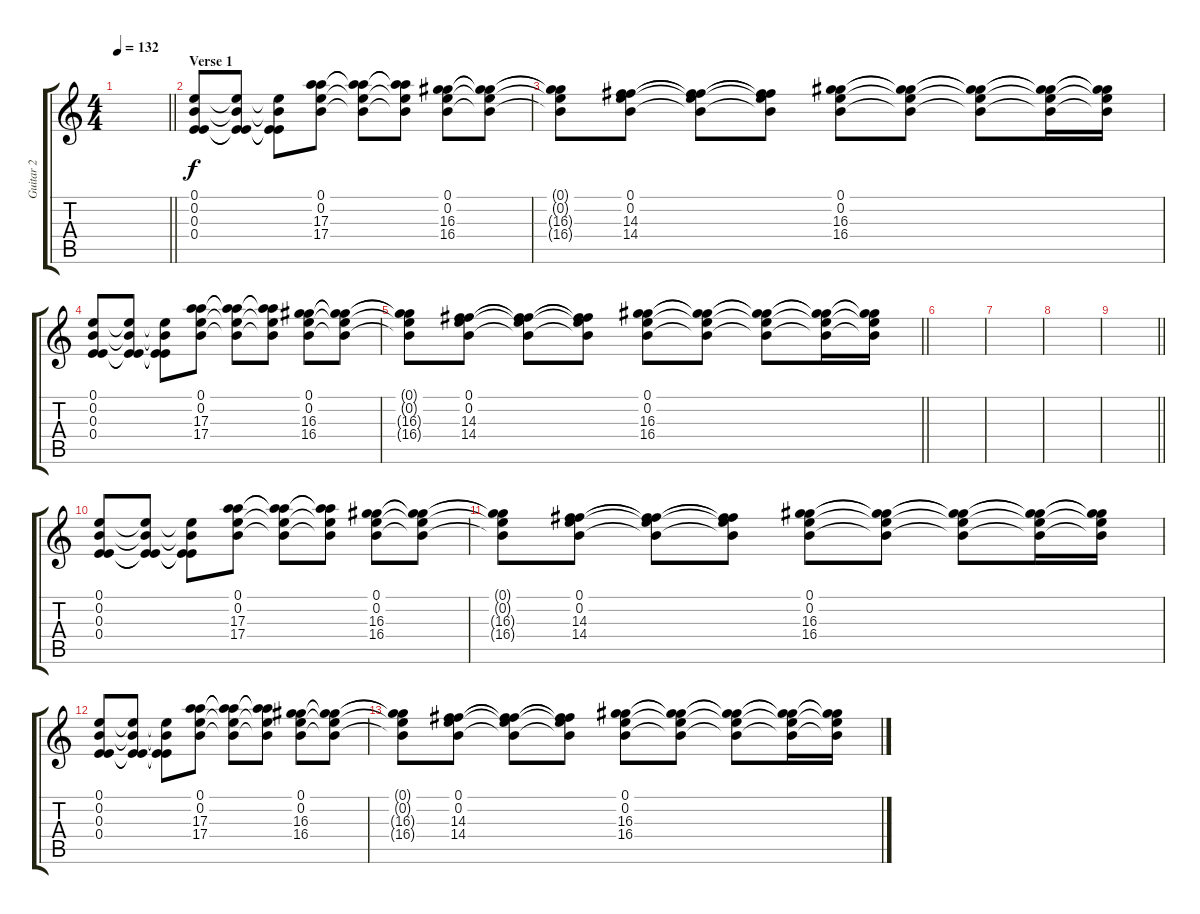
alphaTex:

\track ("Guitar 2" "Guitar 2") {instrument distortionguitar}
\staff {score tabs}
\tuning (E4 B3 E3 E3 B2 E2) {hide}
\ts (4 4)
\tempo 132
\clef g2
\barLineRight lightlight
\ks c
|
\section ("" "Verse 1")
(0.1 0.2 0.3 0.4).8 (0.1{t} 0.2{t} 0.3{t} 0.4{t}).8 (0.1{t} 0.2{t} 0.3{t} 0.4{t}).8 (0.1 0.2 17.3 17.4).8 (0.1{t} 0.2{t} 17.3{t} 17.4{t}).8 (0.1{t} 0.2{t} 17.3{t} 17.4{t}).8 (0.1 0.2 16.3 16.4).8 (0.1{t} 0.2{t} 16.3{t} 16.4{t}).8 |
(0.1{t} 0.2{t} 16.3{t} 16.4{t}).8 (0.1 0.2 14.3 14.4).8 (0.1{t} 0.2{t} 14.3{t} 14.4{t}).8 (0.1{t} 0.2{t} 14.3{t} 14.4{t}).8 (0.1 0.2 16.3 16.4).8 (0.1{t} 0.2{t} 16.3{t} 16.4{t}).8 (0.1{t} 0.2{t} 16.3{t} 16.4{t}).8 (0.1{t} 0.2{t} 16.3{t} 16.4{t}).16 (0.1{t} 0.2{t} 16.3{t} 16.4{t}).16 |
(0.1 0.2 0.3 0.4).8 (0.1{t} 0.2{t} 0.3{t} 0.4{t}).8 (0.1{t} 0.2{t} 0.3{t} 0.4{t}).8 (0.1 0.2 17.3 17.4).8 (0.1{t} 0.2{t} 17.3{t} 17.4{t}).8 (0.1{t} 0.2{t} 17.3{t} 17.4{t}).8 (0.1 0.2 16.3 16.4).8 (0.1{t} 0.2{t} 16.3{t} 16.4{t}).8 |
\barLineRight lightlight
(0.1{t} 0.2{t} 16.3{t} 16.4{t}).8 (0.1 0.2 14.3 14.4).8 (0.1{t} 0.2{t} 14.3{t} 14.4{t}).8 (0.1{t} 0.2{t} 14.3{t} 14.4{t}).8 (0.1 0.2 16.3 16.4).8 (0.1{t} 0.2{t} 16.3{t} 16.4{t}).8 (0.1{t} 0.2{t} 16.3{t} 16.4{t}).8 (0.1{t} 0.2{t} 16.3{t} 16.4{t}).16 (0.1{t} 0.2{t} 16.3{t} 16.4{t}).16 |
|
|
|
\barLineRight lightlight
|
(0.1 0.2 0.3 0.4).8 (0.1{t} 0.2{t} 0.3{t} 0.4{t}).8 (0.1{t} 0.2{t} 0.3{t} 0.4{t}).8 (0.1 0.2 17.3 17.4).8 (0.1{t} 0.2{t} 17.3{t} 17.4{t}).8 (0.1{t} 0.2{t} 17.3{t} 17.4{t}).8 (0.1 0.2 16.3 16.4).8 (0.1{t} 0.2{t} 16.3{t} 16.4{t}).8 |
(0.1{t} 0.2{t} 16.3{t} 16.4{t}).8 (0.1 0.2 14.3 14.4).8 (0.1{t} 0.2{t} 14.3{t} 14.4{t}).8 (0.1{t} 0.2{t} 14.3{t} 14.4{t}).8 (0.1 0.2 16.3 16.4).8 (0.1{t} 0.2{t} 16.3{t} 16.4{t}).8 (0.1{t} 0.2{t} 16.3{t} 16.4{t}).8 (0.1{t} 0.2{t} 16.3{t} 16.4{t}).16 (0.1{t} 0.2{t} 16.3{t} 16.4{t}).16 |
(0.1 0.2 0.3 0.4).8 (0.1{t} 0.2{t} 0.3{t} 0.4{t}).8 (0.1{t} 0.2{t} 0.3{t} 0.4{t}).8 (0.1 0.2 17.3 17.4).8 (0.1{t} 0.2{t} 17.3{t} 17.4{t}).8 (0.1{t} 0.2{t} 17.3{t} 17.4{t}).8 (0.1 0.2 16.3 16.4).8 (0.1{t} 0.2{t} 16.3{t} 16.4{t}).8 |
(0.1{t} 0.2{t} 16.3{t} 16.4{t}).8 (0.1 0.2 14.3 14.4).8 (0.1{t} 0.2{t} 14.3{t} 14.4{t}).8 (0.1{t} 0.2{t} 14.3{t} 14.4{t}).8 (0.1 0.2 16.3 16.4).8 (0.1{t} 0.2{t} 16.3{t} 16.4{t}).8 (0.1{t} 0.2{t} 16.3{t} 16.4{t}).8 (0.1{t} 0.2{t} 16.3{t} 16.4{t}).16 (0.1{t} 0.2{t} 16.3{t} 16.4{t}).16
